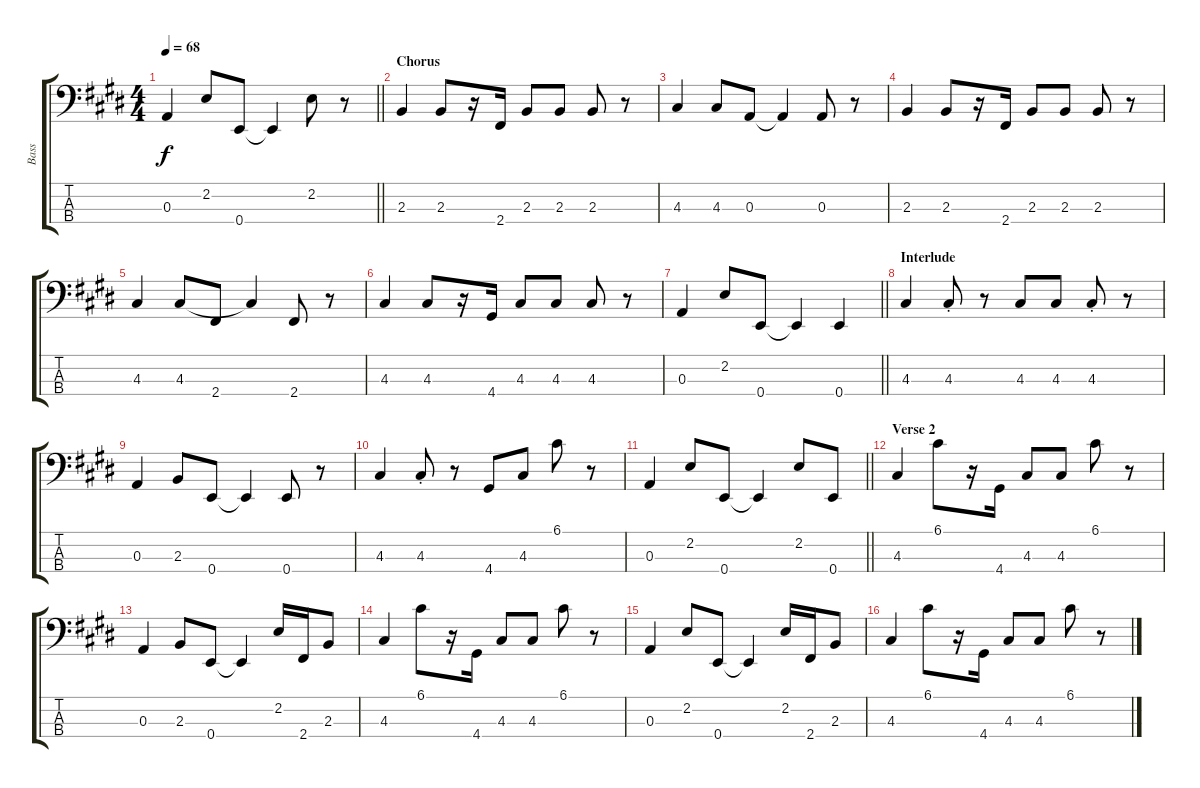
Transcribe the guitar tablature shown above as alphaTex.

\track ("Bass" "Bass") {instrument electricbassfinger}
\staff {score tabs}
\tuning (G2 D2 A1 E1) {hide}
\ts (4 4)
\tempo 68
\clef f4
\barLineRight lightlight
\ks e
0.3.4{dy f} 2.2.8 0.4.8 0.4{t}.4 2.2.8 r.8 |
\section ("" "Chorus")
2.3.4 2.3.8 r.16 2.4.16 2.3.8 2.3.8 2.3.8 r.8 |
4.3.4 4.3.8 0.3.8 0.3{t}.4 0.3.8 r.8 |
2.3.4 2.3.8 r.16 2.4.16 2.3.8 2.3.8 2.3.8 r.8 |
4.3.4 4.3.8 2.4.8 4.3{t}.4 2.4.8 r.8 |
4.3.4 4.3.8 r.16 4.4.16 4.3.8 4.3.8 4.3.8 r.8 |
\barLineRight lightlight
0.3.4 2.2.8 0.4.8 0.4{t}.4 0.4.4 |
\section ("" "Interlude")
4.3.4 4.3{st}.8 r.8 4.3.8 4.3.8 4.3{st}.8 r.8 |
0.3.4 2.3.8 0.4.8 0.4{t}.4 0.4.8 r.8 |
4.3.4 4.3{st}.8 r.8 4.4.8 4.3.8 6.1.8 r.8 |
\barLineRight lightlight
0.3.4 2.2.8 0.4.8 0.4{t}.4 2.2.8 0.4.8 |
\section ("" "Verse 2")
4.3.4 6.1.8 r.16 4.4.16 4.3.8 4.3.8 6.1.8 r.8 |
0.3.4 2.3.8 0.4.8 0.4{t}.4 2.2.16 2.4.16 2.3.8 |
4.3.4 6.1.8 r.16 4.4.16 4.3.8 4.3.8 6.1.8 r.8 |
0.3.4 2.2.8 0.4.8 0.4{t}.4 2.2.16 2.4.16 2.3.8 |
4.3.4 6.1.8 r.16 4.4.16 4.3.8 4.3.8 6.1.8 r.8
